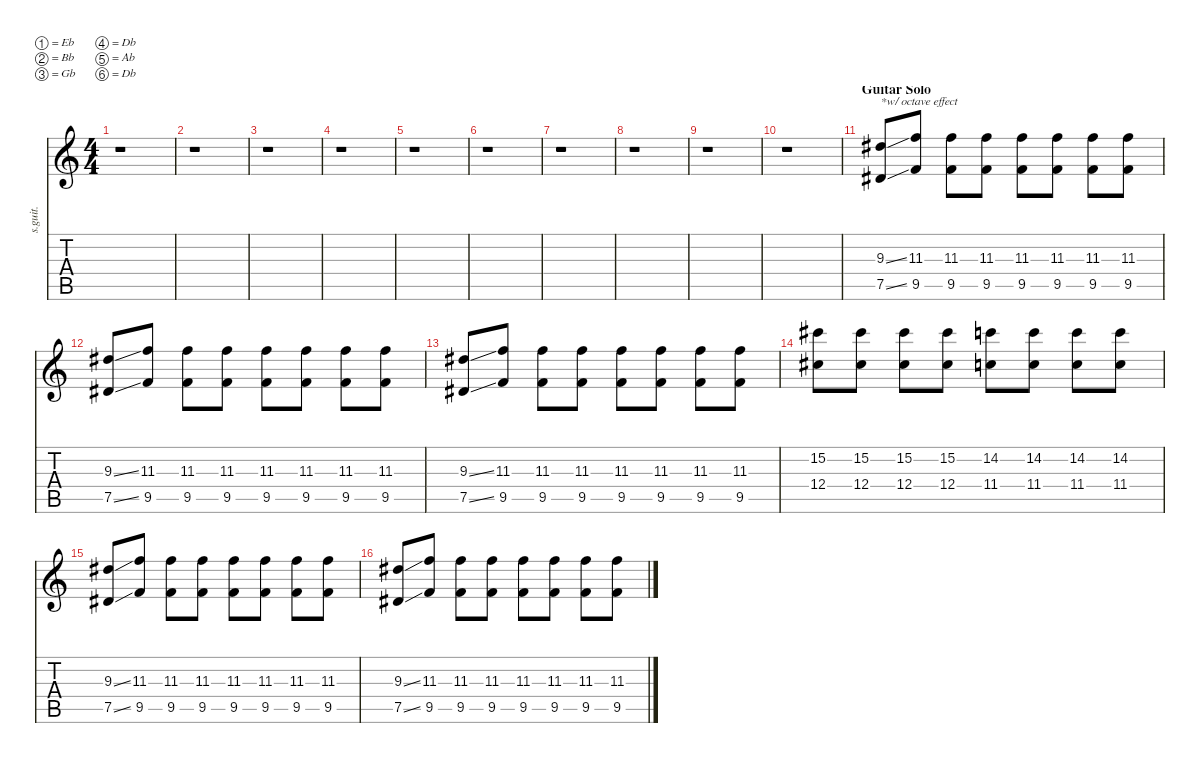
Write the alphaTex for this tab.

\defaultSystemsLayout 4
\hideDynamics
\bracketExtendMode nobrackets
\track ("Josh Farro | Lead Guitar | Dist." "s.guit.") {instrument distortionguitar}
\staff {score tabs}
\tuning (Eb4 Bb3 Gb3 Db3 Ab2 Db2)
\ts (4 4)
\tempo (173 hide)
\clef g2
\ks c
r.1{dy f} |
r.1 |
r.1 |
r.1 |
r.1 |
r.1 |
r.1 |
r.1 |
r.1 |
r.1 |
\section ("" "Guitar Solo")
(9.3{ss acc #} 7.5{ss acc #}).8{txt "*w/ octave effect" lyrics (0 "") lyrics (1 "") lyrics (2 "") lyrics (3 "") lyrics (4 "")} (11.3 9.5).8{lyrics (0 "") lyrics (1 "") lyrics (2 "") lyrics (3 "") lyrics (4 "")} (11.3 9.5).8{lyrics (0 "") lyrics (1 "") lyrics (2 "") lyrics (3 "") lyrics (4 "")} (11.3 9.5).8{lyrics (0 "") lyrics (1 "") lyrics (2 "") lyrics (3 "") lyrics (4 "")} (11.3 9.5).8{lyrics (0 "") lyrics (1 "") lyrics (2 "") lyrics (3 "") lyrics (4 "")} (11.3 9.5).8{lyrics (0 "") lyrics (1 "") lyrics (2 "") lyrics (3 "") lyrics (4 "")} (11.3 9.5).8{lyrics (0 "") lyrics (1 "") lyrics (2 "") lyrics (3 "") lyrics (4 "")} (11.3 9.5).8{lyrics (0 "") lyrics (1 "") lyrics (2 "") lyrics (3 "") lyrics (4 "")} |
(9.3{ss acc #} 7.5{ss acc #}).8{lyrics (0 "") lyrics (1 "") lyrics (2 "") lyrics (3 "") lyrics (4 "")} (11.3 9.5).8{lyrics (0 "") lyrics (1 "") lyrics (2 "") lyrics (3 "") lyrics (4 "")} (11.3 9.5).8{lyrics (0 "") lyrics (1 "") lyrics (2 "") lyrics (3 "") lyrics (4 "")} (11.3 9.5).8{lyrics (0 "") lyrics (1 "") lyrics (2 "") lyrics (3 "") lyrics (4 "")} (11.3 9.5).8{lyrics (0 "") lyrics (1 "") lyrics (2 "") lyrics (3 "") lyrics (4 "")} (11.3 9.5).8{lyrics (0 "") lyrics (1 "") lyrics (2 "") lyrics (3 "") lyrics (4 "")} (11.3 9.5).8{lyrics (0 "") lyrics (1 "") lyrics (2 "") lyrics (3 "") lyrics (4 "")} (11.3 9.5).8{lyrics (0 "") lyrics (1 "") lyrics (2 "") lyrics (3 "") lyrics (4 "")} |
(9.3{ss acc #} 7.5{ss acc #}).8{lyrics (0 "") lyrics (1 "") lyrics (2 "") lyrics (3 "") lyrics (4 "")} (11.3 9.5).8{lyrics (0 "") lyrics (1 "") lyrics (2 "") lyrics (3 "") lyrics (4 "")} (11.3 9.5).8{lyrics (0 "") lyrics (1 "") lyrics (2 "") lyrics (3 "") lyrics (4 "")} (11.3 9.5).8{lyrics (0 "") lyrics (1 "") lyrics (2 "") lyrics (3 "") lyrics (4 "")} (11.3 9.5).8{lyrics (0 "") lyrics (1 "") lyrics (2 "") lyrics (3 "") lyrics (4 "")} (11.3 9.5).8{lyrics (0 "") lyrics (1 "") lyrics (2 "") lyrics (3 "") lyrics (4 "")} (11.3 9.5).8{lyrics (0 "") lyrics (1 "") lyrics (2 "") lyrics (3 "") lyrics (4 "")} (11.3 9.5).8{lyrics (0 "") lyrics (1 "") lyrics (2 "") lyrics (3 "") lyrics (4 "")} |
(15.2{acc #} 12.4{acc #}).8{lyrics (0 "") lyrics (1 "") lyrics (2 "") lyrics (3 "") lyrics (4 "")} (15.2{acc #} 12.4{acc #}).8{lyrics (0 "") lyrics (1 "") lyrics (2 "") lyrics (3 "") lyrics (4 "")} (15.2{acc #} 12.4{acc #}).8{lyrics (0 "") lyrics (1 "") lyrics (2 "") lyrics (3 "") lyrics (4 "")} (15.2{acc #} 12.4{acc #}).8{lyrics (0 "") lyrics (1 "") lyrics (2 "") lyrics (3 "") lyrics (4 "")} (14.2 11.4).8{lyrics (0 "") lyrics (1 "") lyrics (2 "") lyrics (3 "") lyrics (4 "")} (14.2 11.4).8{lyrics (0 "") lyrics (1 "") lyrics (2 "") lyrics (3 "") lyrics (4 "")} (14.2 11.4).8{lyrics (0 "") lyrics (1 "") lyrics (2 "") lyrics (3 "") lyrics (4 "")} (14.2 11.4).8{lyrics (0 "") lyrics (1 "") lyrics (2 "") lyrics (3 "") lyrics (4 "")} |
(9.3{ss acc #} 7.5{ss acc #}).8{lyrics (0 "") lyrics (1 "") lyrics (2 "") lyrics (3 "") lyrics (4 "")} (11.3 9.5).8{lyrics (0 "") lyrics (1 "") lyrics (2 "") lyrics (3 "") lyrics (4 "")} (11.3 9.5).8{lyrics (0 "") lyrics (1 "") lyrics (2 "") lyrics (3 "") lyrics (4 "")} (11.3 9.5).8{lyrics (0 "") lyrics (1 "") lyrics (2 "") lyrics (3 "") lyrics (4 "")} (11.3 9.5).8{lyrics (0 "") lyrics (1 "") lyrics (2 "") lyrics (3 "") lyrics (4 "")} (11.3 9.5).8{lyrics (0 "") lyrics (1 "") lyrics (2 "") lyrics (3 "") lyrics (4 "")} (11.3 9.5).8{lyrics (0 "") lyrics (1 "") lyrics (2 "") lyrics (3 "") lyrics (4 "")} (11.3 9.5).8{lyrics (0 "") lyrics (1 "") lyrics (2 "") lyrics (3 "") lyrics (4 "")} |
(9.3{ss acc #} 7.5{ss acc #}).8{lyrics (0 "") lyrics (1 "") lyrics (2 "") lyrics (3 "") lyrics (4 "")} (11.3 9.5).8{lyrics (0 "") lyrics (1 "") lyrics (2 "") lyrics (3 "") lyrics (4 "")} (11.3 9.5).8{lyrics (0 "") lyrics (1 "") lyrics (2 "") lyrics (3 "") lyrics (4 "")} (11.3 9.5).8{lyrics (0 "") lyrics (1 "") lyrics (2 "") lyrics (3 "") lyrics (4 "")} (11.3 9.5).8{lyrics (0 "") lyrics (1 "") lyrics (2 "") lyrics (3 "") lyrics (4 "")} (11.3 9.5).8{lyrics (0 "") lyrics (1 "") lyrics (2 "") lyrics (3 "") lyrics (4 "")} (11.3 9.5).8{lyrics (0 "") lyrics (1 "") lyrics (2 "") lyrics (3 "") lyrics (4 "")} (11.3 9.5).8{lyrics (0 "") lyrics (1 "") lyrics (2 "") lyrics (3 "") lyrics (4 "")}
